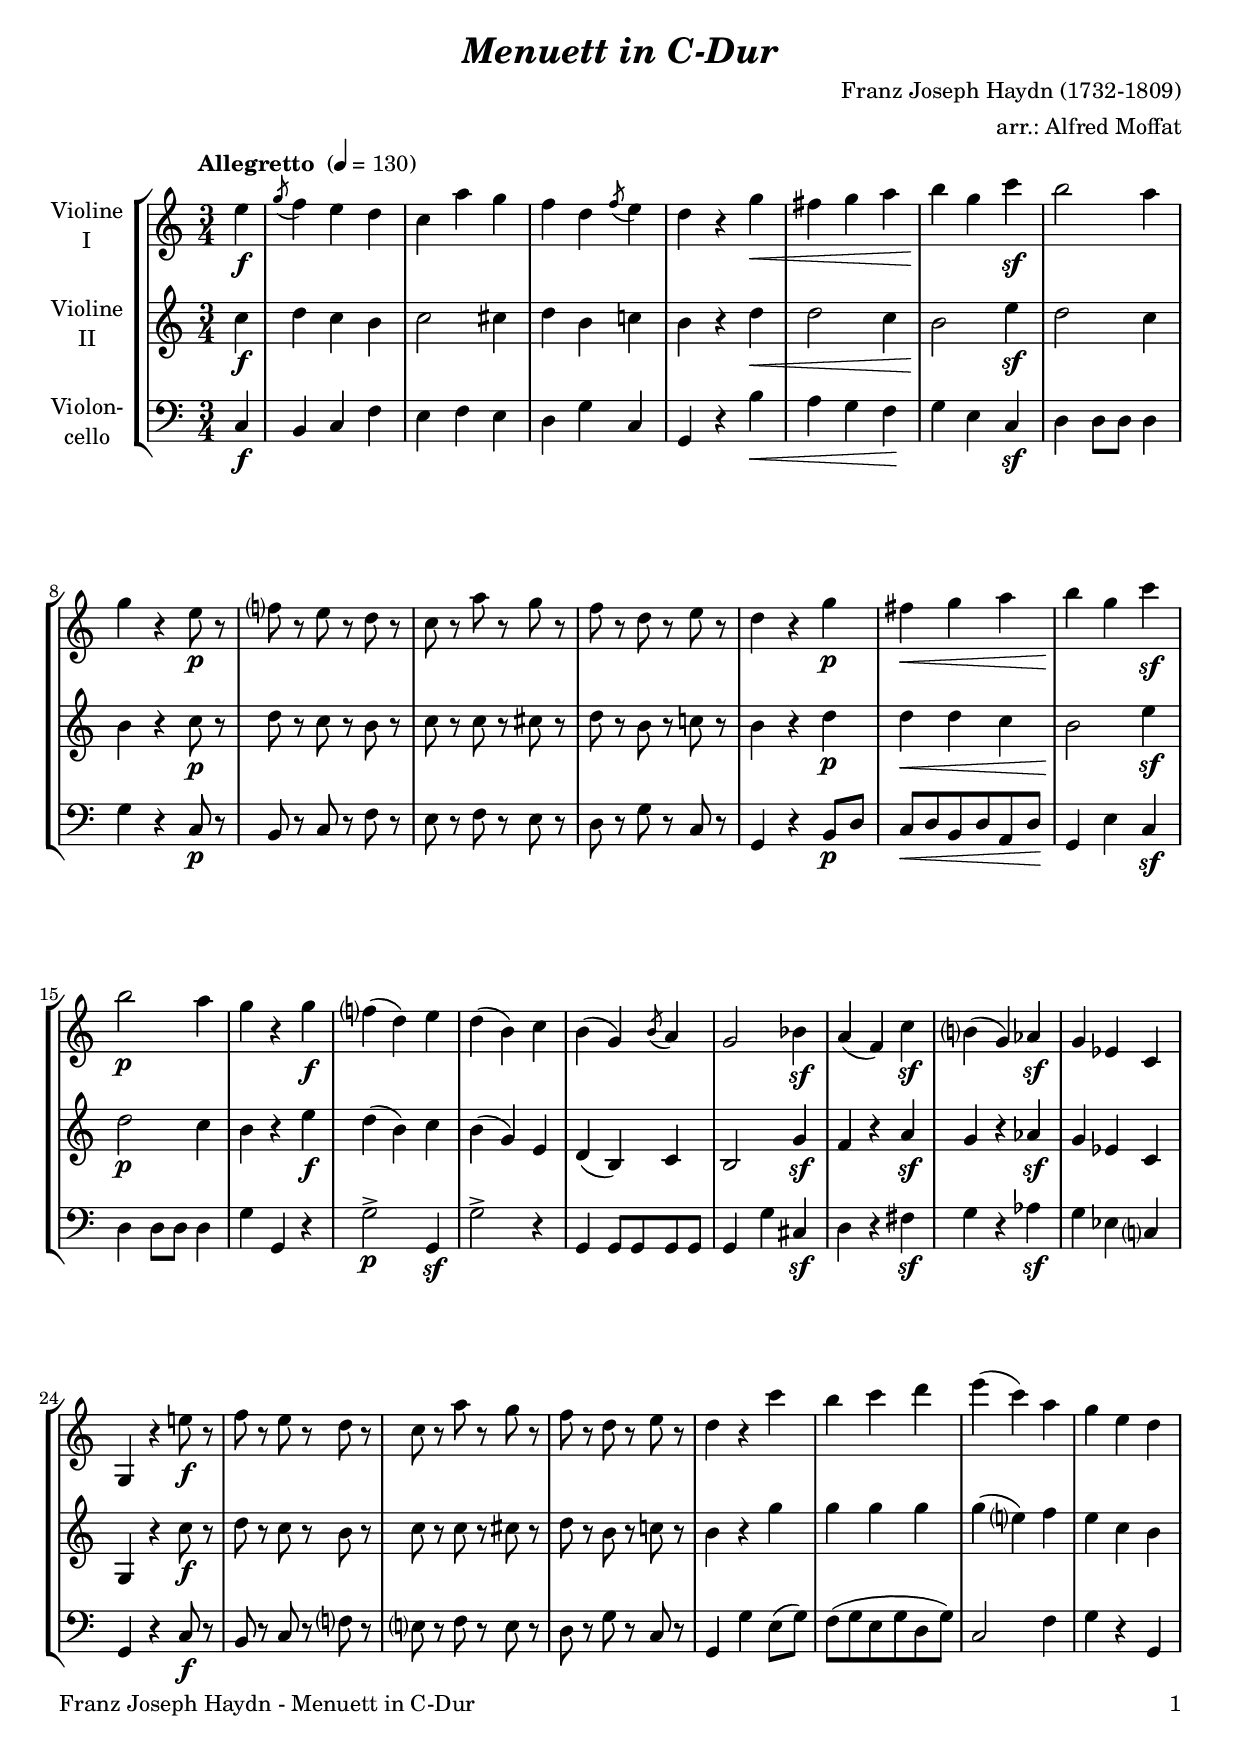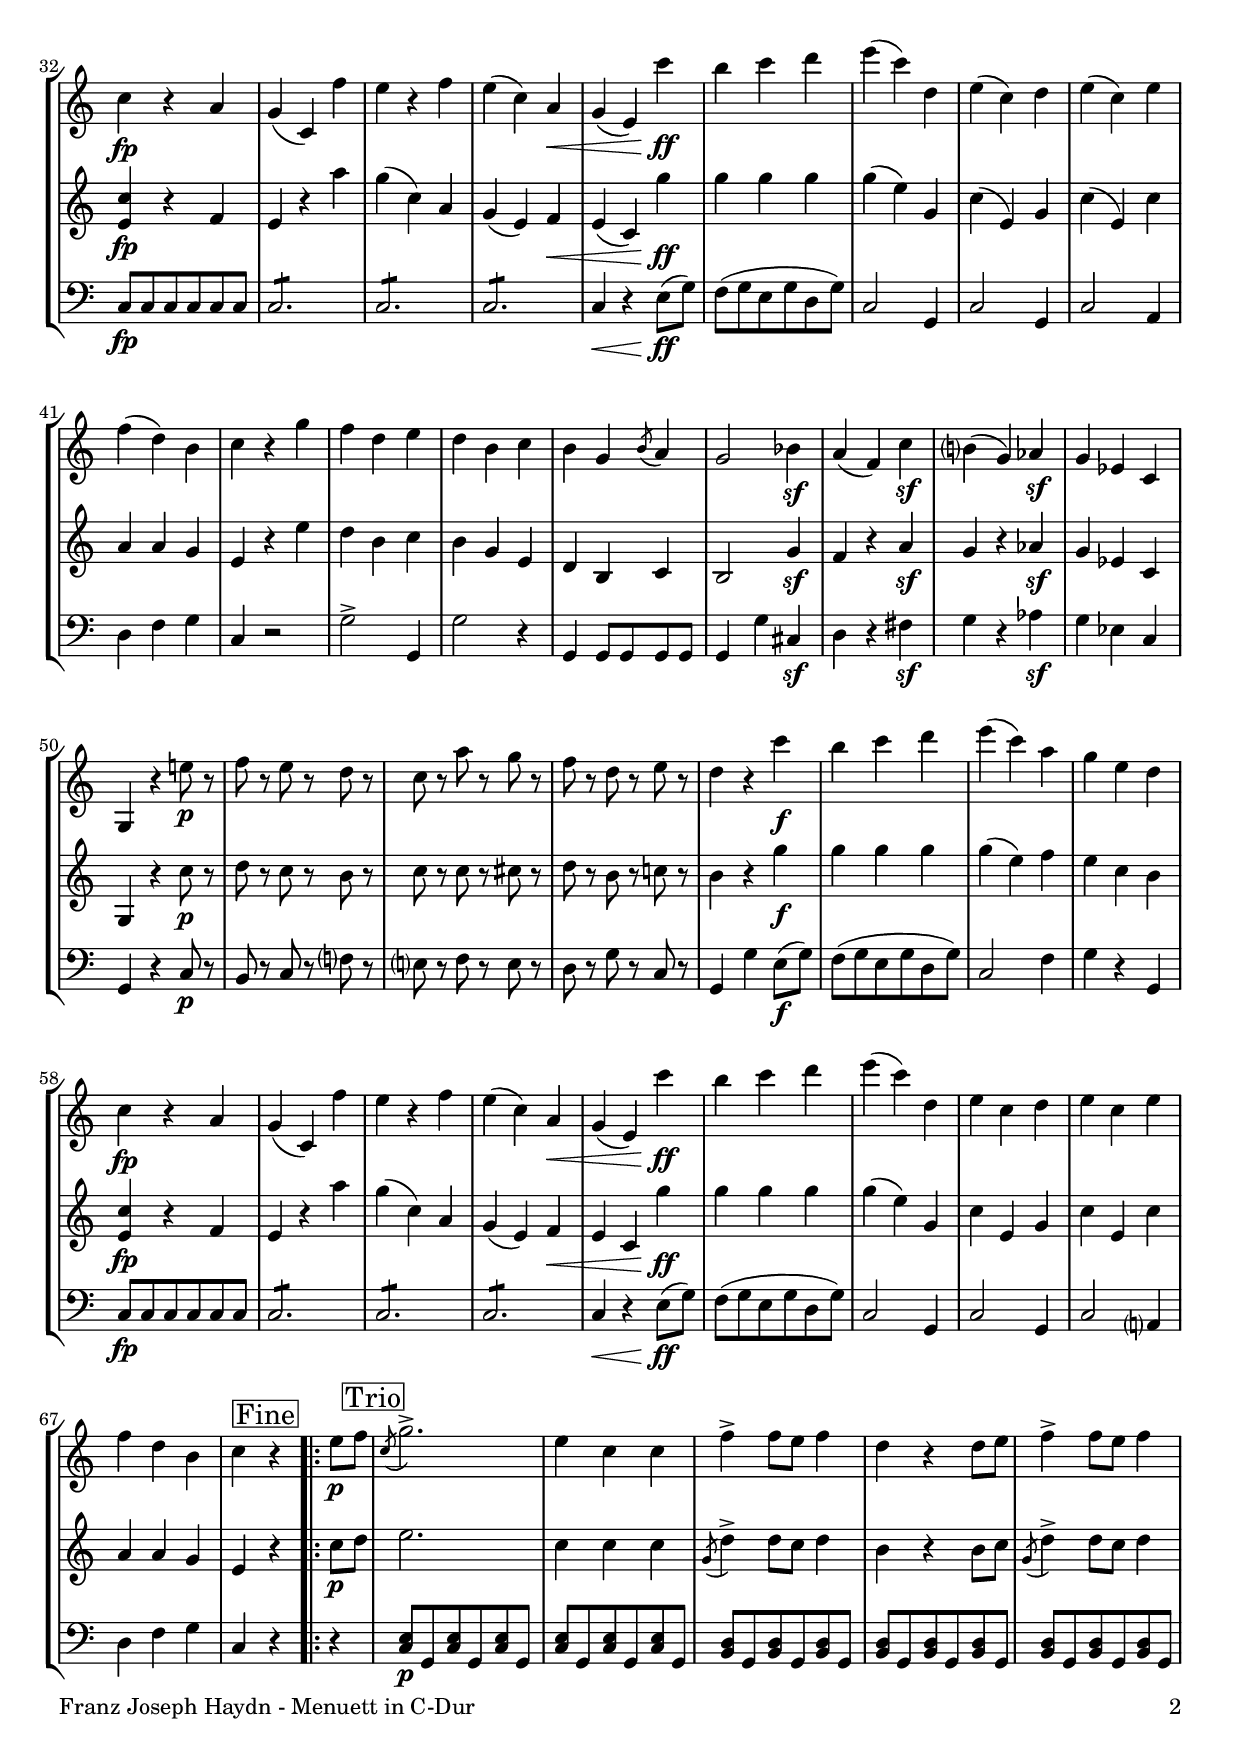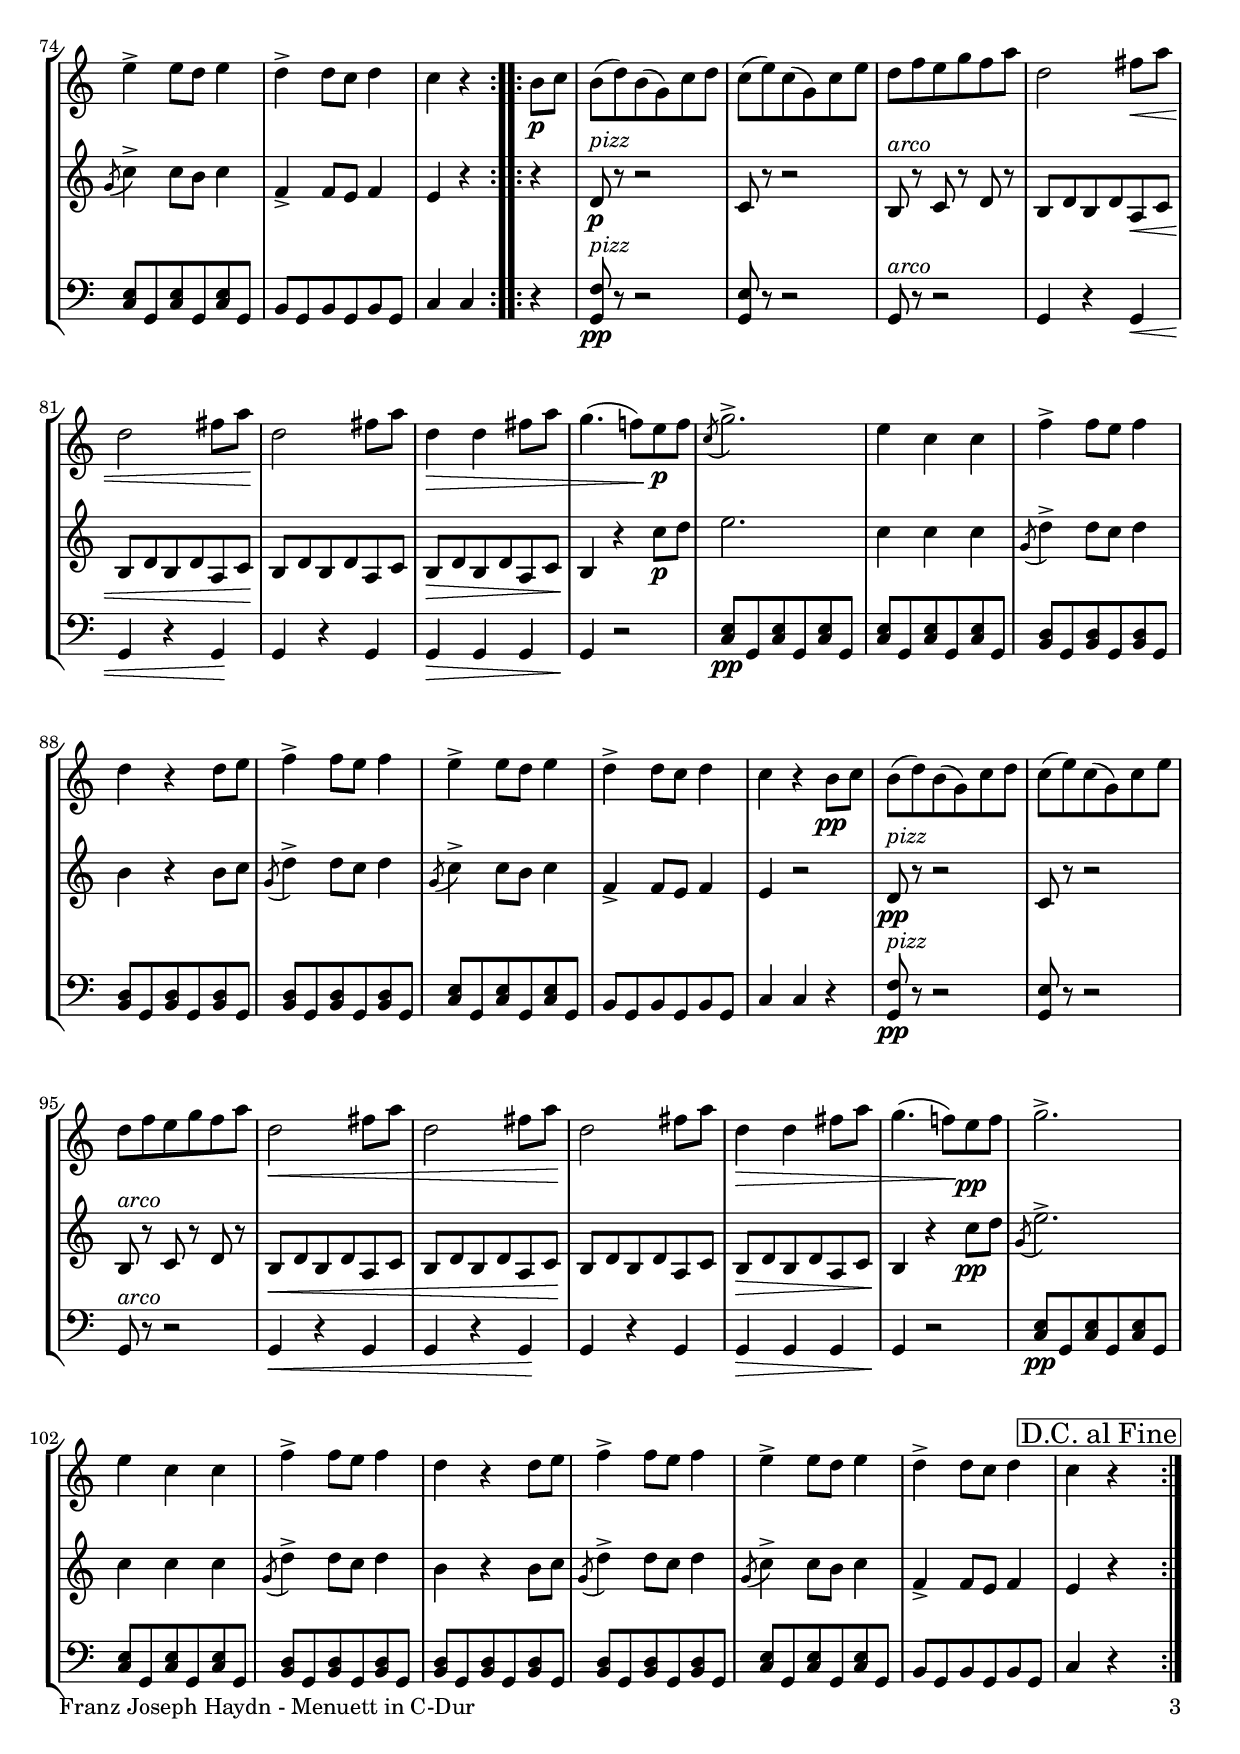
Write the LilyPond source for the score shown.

\version "2.20.2"
\include "deutsch.ly"

#(set-global-staff-size 19.5)

\header {
  title     = \markup \bold \italic "Menuett in C-Dur"
  composer  = "Franz Joseph Haydn (1732-1809)"
  arranger  = "arr.: Alfred Moffat"
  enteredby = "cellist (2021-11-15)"
%  piece     = ""
}

voiceconsts = {
 \key c \major
 \time 3/4
 \clef "treble"
% \numericTimeSignature
% \compressEmptyMeasures
 \tempo "Allegretto " 4=130
}

mipz = "pizzicato strings"
mivl = "violin"
mivc = "cello"

arco  = \markup \italic "arco"
cresc = \markup \italic "cresc."
dcaf  = \mark \markup \box "D.C. al Fine"
fine  = \mark \markup \box "Fine"
fmarc = \markup { \dynamic f \bold \italic " marcato" }
pizz  = \markup \italic "pizz"
trio  = \mark \markup \box "Trio"

va = \relative c'' {
  \voiceconsts

  \partial 4 e4\f
  \acciaccatura g8 f4 e d
  c a' g
  f d \acciaccatura f8 e4
  d r g\<
  fis g a
  h\! g c\sf
  h2 a4
  g r e8\p r
  f? r e r d r

  c r a' r g r
  f r d r e r
  d4 r g\p
  fis\< g a
  h\! g c\sf
  h2\p a4
  g r g\f
  f?( d) e
  d( h) c

  h( g) \acciaccatura h8 a4
  g2 b4\sf
  a( f) c'\sf h?( g) as\sf
  g es c
  g r e''!8\f r
  f r e r d r
  c r a' r g r
  f r d r e r

  d4 r c'
  h c d
  e( c) a
  g e d
  c\fp r a
  g( c,) f'
  e r f
  e( c) a\<
  g( e) c''\!\ff
  h c d
  e( c) d,

  e( c) d
  e( c) e
  f( d) h
  c r g'
  f d e
  d h c
  h g \acciaccatura h8 a4
  g2 b4\sf
  a( f) c'\sf
  h?( g) as\sf
  g es c
  
  g r e''!8\p r
  f r e r d r
  c r a' r g r
  f r d r e r
  d4 r c'\f
  h c d
  e( c) a
  g e d
  c\fp r a

  g( c,) f'
  e r f
  e( c) a\<
  g( e) c''\!\ff
  h c d
  e( c) d,
  e c d
  e c e
  f d h
  c \fine r

  \repeat volta 2 {
    e8\p f \trio
    \acciaccatura c g'2.->
    e4 c c
    f-> f8 e f4
    d r d8 e
    f4-> f8 e f4
    e-> e8 d e4
    d-> d8 c d4
    c r
  }

  \repeat volta 2 {
    h8\p c

    h( d) h( g) c d
    c( e) c( g) c e
    d f e g f a
    d,2 fis8\< a
    d,2 fis8 a\!
    d,2 fis8 a
    d,4\> d fis8 a

    g4.( f!8)[\! e\p f]
    \acciaccatura c g'2.->
    e4 c c
    f-> f8 e f4
    d r d8 e
    f4-> f8 e f4
    e-> e8 d e4
    d-> d8 c d4
    c r h8\pp c

    h[( d) h( g) c d]
    c[( e) c( g) c e]
    d[ f e g f a]
    d,2\< fis8 a
    d,2 fis8 a\!
    d,2 fis8 a
    d,4\> d fis8 a

    g4.( f!8)\! e\pp f
    g2.->
    e4 c c
    f-> f8 e f4
    d r d8 e
    f4-> f8 e f4
    e-> e8 d e4
    d-> d8 c d4
    c \dcaf r
  }
}

vb = \relative c'' {
  \voiceconsts

  \partial 4
  c4\f
  d c h
  c2 cis4
  d h c!
  h r d\<
  d2 c4
  h2\! e4\sf
  d2 c4
  h r c8\p r
  d r c r h r

  c r c r cis r
  d r h r c! r
  h4 r d\p
  d\< d c
  h2\! e4\sf
  d2\p c4
  h r e\f
  d( h) c
  h( g) e

  d( h) c
  h2 g'4\sf
  f r a\sf
  g r as\sf
  g es c
  g r c'8\f r
  d r c r h r
  c r c r cis r
  d r h r c! r

  h4 r g'
  g g g
  g( e?) f
  e c h
  <e, c'>\fp r f
  e r a'
  g( c,) a
  g( e) f\<
  e( c) g''\!\ff
  g g g
  g( e) g,

  c( e,) g
  c( e,) c'
  a a g
  e r e'
  d h c
  h g e
  d h c
  h2 g'4\sf
  f r a\sf
  g r as\sf
  g es c

  g r c'8\p r
  d r c r h r
  c r c r cis r
  d r h r c! r
  h4 r g'\f
  g g g
  g( e) f
  e c h

  <e, c'>\fp r f
  e r a'
  g( c,) a
  g( e) f\<
  e c g''\!\ff
  g g g
  g( e) g,
  c e, g
  c e, c'
  a a g
  e \fine r

  \repeat volta 2 {
    c'8\p d \trio \grace s
    e2.
    c4 c c
    \acciaccatura g8 d'4-> d8 c d4
    h r h8 c
    \acciaccatura g d'4-> d8 c d4
    \acciaccatura g,8 c4-> c8 h c4
    f,-> f8 e f4
    e r
  }

  \repeat volta 2 {
    r4
    \set Staff.midiInstrument = \mipz
    d8^\pizz\p r r2
    c8 r r2
    \set Staff.midiInstrument = \mivl
    h8^\arco r c r d r
    h[ d h d a\< c]
    h[ d h d a c]\!
    h[ d h d a c]
    h[\> d h d a c]

    h4\! r c'8\p d
    e2.
    c4 c c
    \acciaccatura g8 d'4-> d8 c d4
    h r h8 c
    \acciaccatura g d'4-> d8 c d4
    \acciaccatura g,8 c4-> c8 h c4
    f,-> f8 e f4
    e r2

    \set Staff.midiInstrument = \mipz
    d8^\pizz\pp r r2
    c8 r r2
    \set Staff.midiInstrument = \mivl
    h8^\arco r c r d r
    h[\< d h d a c]
    h[ d h d a c]\!
    h[ d h d a c]
    h[\> d h d a c]

    h4\! r c'8\pp d
    \acciaccatura g,8 e'2.->
    c4 c c
    \acciaccatura g8 d'4-> d8 c d4
    h r h8 c
    \acciaccatura g d'4-> d8 c d4
    \acciaccatura g,8 c4-> c8 h c4
    f,-> f8 e f4
    e \dcaf r
  }
}

vc = \relative c {
  \voiceconsts
  \clef "bass"

  \partial 4 c4\f
  h c f
  e f e
  d g c,
  g r h'\<
  a g f\!
  g e c\sf
  d d8 d d4
  g r c,8\p r
  h r c r f r

  e r f r e r
  d r g r c, r
  g4 r h8\p d
  c\< d h d a d\!
  g,4 e' c\sf
  d d8 d d4
  g g, r
  g'2->\p g,4\sf

  g'2-> r4
  g, g8 g g g
  g4 g' cis,\sf
  d r fis\sf
  g r as\sf
  g es c?
  g r c8\f r
  h r c r f? r
  e? r f r e r

  d r g r c, r
  g4 g' e8( g)
  f( g e g d g)
  c,2 f4
  g r g,
  c8\fp c c c c c
  \repeat tremolo 6 c
  \repeat tremolo 6 c
  \repeat tremolo 6 c
  c4\< r e8(\!\ff g)

  f( g e g d g)
  c,2 g4
  c2 g4
  c2 a4
  d f g
  c, r2
  g'-> g,4
  g'2 r4
  g, g8 g g g
  g4 g' cis,\sf
  d r fis\sf

  g r as\sf
  g es c
  g r c8\p r
  h r c r f? r
  e? r f r e r
  d r g r c, r
  g4 g' e8(\f g)
  f( g e g d g)

  c,2 f4
  g r g,
  c8\fp c c c c c
  \repeat tremolo 6 c
  \repeat tremolo 6 c
  \repeat tremolo 6 c
  c4\< r e8(\!\ff g)
  f( g e g d g)
  c,2 g4
  c2 g4
  c2 a?4
  d f g
  c, \fine r

  \repeat volta 2 {
    r \trio \grace s8
    <c e>[\p g <c e> g <c e> g]
    <c e>[ g <c e> g <c e> g]
    <h d>[ g <h d> g <h d> g]
    <h d>[ g <h d> g <h d> g]
    <h d>[ g <h d> g <h d> g]
    <c e>[ g <c e> g <c e> g]
    h[ g h g h g]

    c4 c
  }

  \repeat volta 2 {
    r

    \set Staff.midiInstrument = \mipz
    <g f'>8^\pizz\pp r r2
    <g e'>8 r r2
    \set Staff.midiInstrument = \mivc
    g8^\arco r r2
    g4 r g\<
    g r g\!
    g r g
    g\> g g
    g\! r2

    <c e>8[\pp g <c e> g <c e> g]
    <c e>[ g <c e> g <c e> g]
    <h d>[ g <h d> g <h d> g]
    <h d>[ g <h d> g <h d> g]
    <h d>[ g <h d> g <h d> g]
    <c e>[ g <c e> g <c e> g]
    h[ g h g h g]

    c4 c r
    \set Staff.midiInstrument = \mipz
    <g f'>8^\pizz\pp r r2
    <g e'>8 r r2
    \set Staff.midiInstrument = \mivc
    g8^\arco r r2
    g4\< r g
    g r g\!
    g r g
    g\> g g
    g\! r2
    <c e>8[\pp g <c e> g <c e> g]

    <c e>[ g <c e> g <c e> g]
    <h d>[ g <h d> g <h d> g]
    <h d>[ g <h d> g <h d> g]
    <h d>[ g <h d> g <h d> g]
    <c e>[ g <c e> g <c e> g]
    h[ g h g h g]
    c4 \dcaf r
  }
}


music = \new StaffGroup <<
      \new Staff {
        \set Staff.midiInstrument = \mivl
        \set Staff.instrumentName = \markup \center-column { "Violine" "I" }
        \transpose c c { \va }
      }

      \new Staff {
        \set Staff.midiInstrument = \mivl
        \set Staff.instrumentName = \markup \center-column { "Violine" "II" }
        \transpose c c { \vb }
      }

      \new Staff {
        \set Staff.midiInstrument = \mivc
        \set Staff.instrumentName = \markup \center-column { "Violon-" "cello" }
        \transpose c c { \vc }
      }      
>>

\book {
   \paper {
    print-page-number = ##t
    print-first-page-number = ##t
    ragged-last-bottom = ##f
    oddHeaderMarkup = \markup \null
    evenHeaderMarkup = \markup \null
    oddFooterMarkup = \markup {
      \fill-line {
        \on-the-fly #print-page-number-check-first
        "Franz Joseph Haydn - Menuett in C-Dur" \fromproperty #'page:page-number-string
      }
    }
    evenFooterMarkup = \oddFooterMarkup
  } \score {
    \music
    \layout {}
  }

  \score {
    \unfoldRepeats \music

    \midi {
      \context {
        \Score
      }
    }
  }
}
